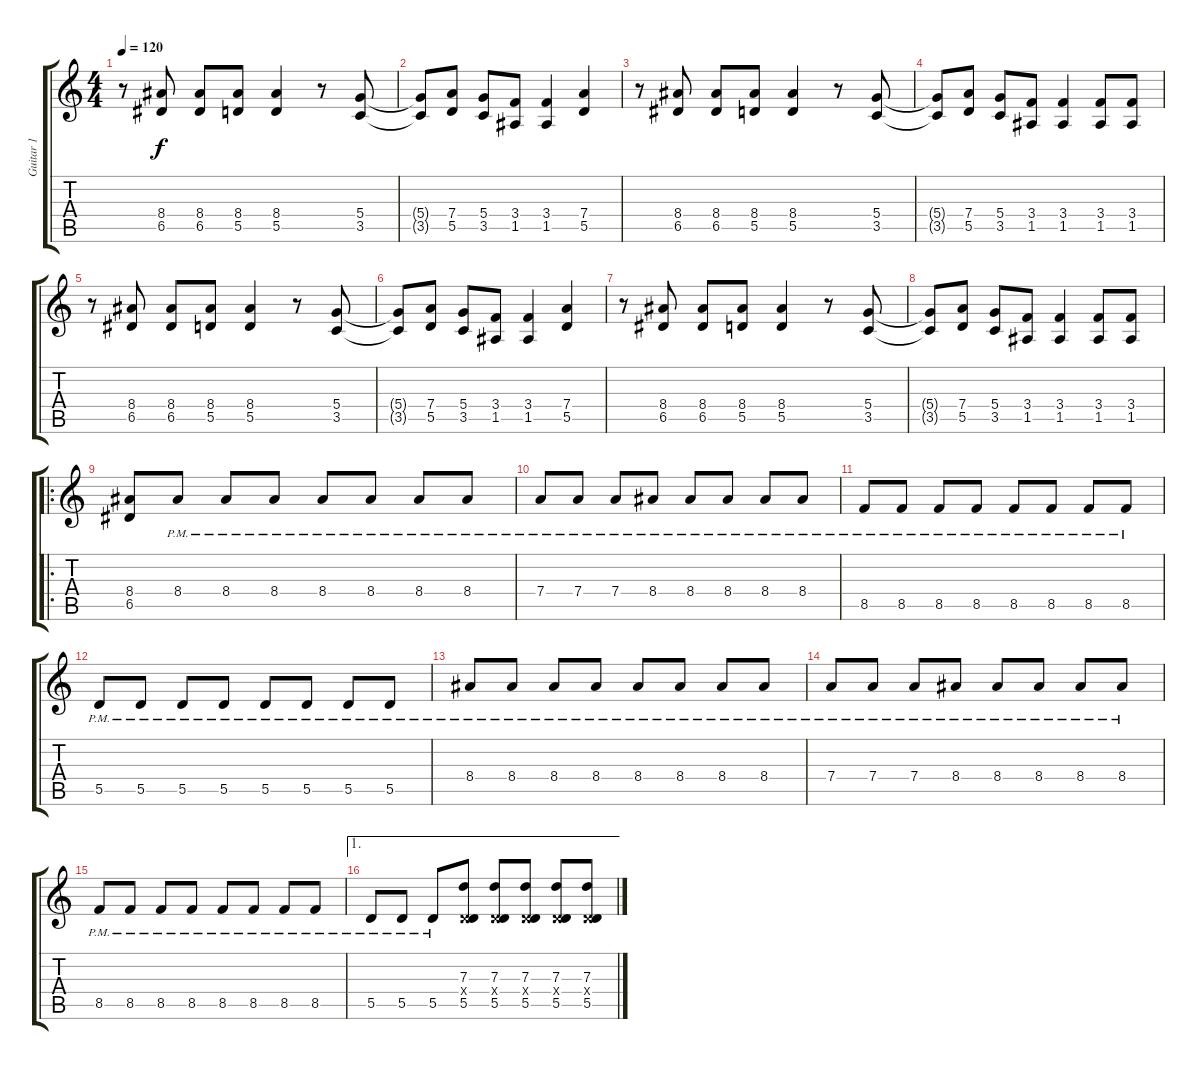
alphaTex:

\track ("Guitar 1" "Guitar 1") {instrument distortionguitar}
\staff {score tabs}
\tuning (E4 B3 G3 D3 A2 E2) {hide}
\ts (4 4)
\tempo 120
\clef g2
\ks c
r.8{dy f instrument distortionguitar} (8.4 6.5).8 (8.4 6.5).8 (8.4 5.5).8 (8.4 5.5).4 r.8 (5.4 3.5).8 |
(5.4{t} 3.5{t}).8 (7.4 5.5).8 (5.4 3.5).8 (3.4 1.5).8 (3.4 1.5).4 (7.4 5.5).4 |
r.8 (8.4 6.5).8 (8.4 6.5).8 (8.4 5.5).8 (8.4 5.5).4 r.8 (5.4 3.5).8 |
(5.4{t} 3.5{t}).8 (7.4 5.5).8 (5.4 3.5).8 (3.4 1.5).8 (3.4 1.5).4 (3.4 1.5).8 (3.4 1.5).8 |
r.8 (8.4 6.5).8 (8.4 6.5).8 (8.4 5.5).8 (8.4 5.5).4 r.8 (5.4 3.5).8 |
(5.4{t} 3.5{t}).8 (7.4 5.5).8 (5.4 3.5).8 (3.4 1.5).8 (3.4 1.5).4 (7.4 5.5).4 |
r.8 (8.4 6.5).8 (8.4 6.5).8 (8.4 5.5).8 (8.4 5.5).4 r.8 (5.4 3.5).8 |
(5.4{t} 3.5{t}).8 (7.4 5.5).8 (5.4 3.5).8 (3.4 1.5).8 (3.4 1.5).4 (3.4 1.5).8 (3.4 1.5).8 |
\ro
(8.4 6.5).8 8.4{pm}.8 8.4{pm}.8 8.4{pm}.8 8.4{pm}.8 8.4{pm}.8 8.4{pm}.8 8.4{pm}.8 |
7.4{pm}.8 7.4{pm}.8 7.4{pm}.8 8.4{pm}.8 8.4{pm}.8 8.4{pm}.8 8.4{pm}.8 8.4{pm}.8 |
8.5{pm}.8 8.5{pm}.8 8.5{pm}.8 8.5{pm}.8 8.5{pm}.8 8.5{pm}.8 8.5{pm}.8 8.5{pm}.8 |
5.5{pm}.8 5.5{pm}.8 5.5{pm}.8 5.5{pm}.8 5.5{pm}.8 5.5{pm}.8 5.5{pm}.8 5.5{pm}.8 |
8.4{pm}.8 8.4{pm}.8 8.4{pm}.8 8.4{pm}.8 8.4{pm}.8 8.4{pm}.8 8.4{pm}.8 8.4{pm}.8 |
7.4{pm}.8 7.4{pm}.8 7.4{pm}.8 8.4{pm}.8 8.4{pm}.8 8.4{pm}.8 8.4{pm}.8 8.4{pm}.8 |
8.5{pm}.8 8.5{pm}.8 8.5{pm}.8 8.5{pm}.8 8.5{pm}.8 8.5{pm}.8 8.5{pm}.8 8.5{pm}.8 |
\ae 1
5.5{pm}.8 5.5{pm}.8 5.5{pm}.8 (7.3 0.4{x} 5.5).8 (7.3 0.4{x} 5.5).8 (7.3 0.4{x} 5.5).8 (7.3 0.4{x} 5.5).8 (7.3 0.4{x} 5.5).8
